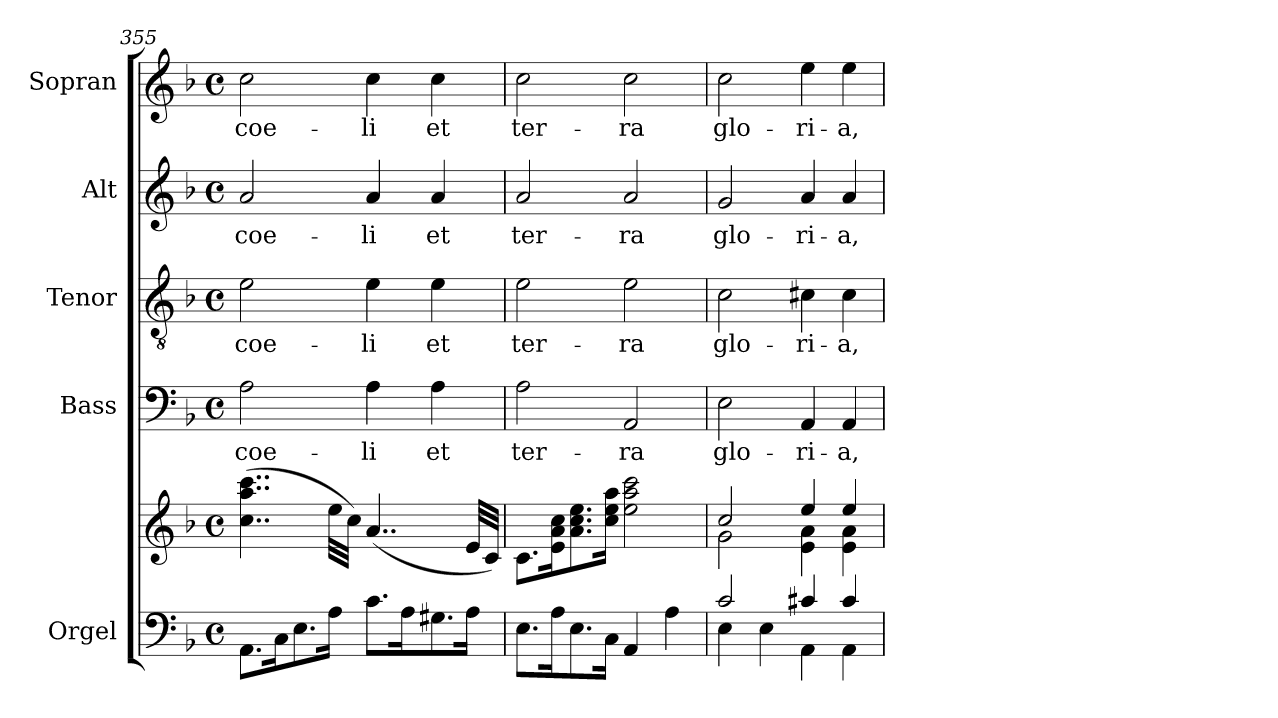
**kern	**kern	**kern	**text	**kern	**text	**kern	**text	**kern	**text
*part5	*part5	*part4	*part4	*part3	*part3	*part2	*part2	*part1	*part1
*staff6	*staff5	*staff4	*staff4	*staff3	*staff3	*staff2	*staff2	*staff1	*staff1
*I"Orgel	*	*I"Bass	*	*I"Tenor	*	*I"Alt	*	*I"Sopran	*
*I'Org.	*	*I'B.	*	*I'T.	*	*I'A.	*	*I'S.	*
*clefF4	*clefG2	*clefF4	*	*clefGv2	*	*clefG2	*	*clefG2	*
*k[b-]	*k[b-]	*k[b-]	*	*k[b-]	*	*k[b-]	*	*k[b-]	*
*F:	*F:	*F:	*	*F:	*	*F:	*	*F:	*
*M4/4	*M4/4	*M4/4	*	*M4/4	*	*M4/4	*	*M4/4	*
*met(c)	*met(c)	*met(c)	*	*met(c)	*	*met(c)	*	*met(c)	*
=355	=355	=355	=355	=355	=355	=355	=355	=355	=355
!	!	!	!LO:LY:b	!	!LO:LY:b	!	!LO:LY:b	!	!LO:LY:b
8.AA\L	(>4..cc\ 4..aa\ 4..ccc\	2A\	coe-	2e\	coe-	2a/	coe-	2cc\	coe-
16C\k	.	.	.	.	.	.	.	.	.
8.E\	.	.	.	.	.	.	.	.	.
16A\Jk	32ee\LLL	.	.	.	.	.	.	.	.
.	32cc\JJJ)	.	.	.	.	.	.	.	.
!	!	!	!LO:LY:b	!	!LO:LY:b	!	!LO:LY:b	!	!LO:LY:b
8.c\L	(<4..a/	4A\	-li	4e\	-li	4a/	-li	4cc\	-li
16A\k	.	.	.	.	.	.	.	.	.
!	!	!	!LO:LY:b	!	!LO:LY:b	!	!LO:LY:b	!	!LO:LY:b
8.G#X\	.	4A\	et	4e\	et	4a/	et	4cc\	et
16A\Jk	32e/LLL	.	.	.	.	.	.	.	.
.	32c/JJJ)	.	.	.	.	.	.	.	.
!!LO:PB:g=z
=356	=356	=356	=356	=356	=356	=356	=356	=356	=356
!	!	!	!LO:LY:b	!	!LO:LY:b	!	!LO:LY:b	!	!LO:LY:b
8.E\L	8.c\L	2A\	ter-	2e\	ter-	2a/	ter-	2cc\	ter-
16A\k	16e\ 16a\ 16cc\k	.	.	.	.	.	.	.	.
8.E\	8.a\ 8.cc\ 8.ee\	.	.	.	.	.	.	.	.
16C\Jk	16cc\ 16ee\ 16aa\Jk	.	.	.	.	.	.	.	.
!	!	!	!LO:LY:b	!	!LO:LY:b	!	!LO:LY:b	!	!LO:LY:b
4AA/	2ee\ 2aa\ 2ccc\	2AA/	-ra	2e\	-ra	2a/	-ra	2cc\	-ra
4A\	.	.	.	.	.	.	.	.	.
=357	=357	=357	=357	=357	=357	=357	=357	=357	=357
*^	*^	*	*	*	*	*	*	*	*
!	!	!	!	!	!LO:LY:b	!	!LO:LY:b	!	!LO:LY:b	!	!LO:LY:b
2c/	4E\	2cc/	2g\	2E\	glo-	2c\	glo-	2g/	glo-	2cc\	glo-
.	4E\	.	.	.	.	.	.	.	.	.	.
!	!	!	!	!	!LO:LY:b	!	!LO:LY:b	!	!LO:LY:b	!	!LO:LY:b
4c#X/	4AA\	4ee/	4e\ 4a\	4AA/	-ri-	4c#X\	-ri-	4a/	-ri-	4ee\	-ri-
!	!	!	!	!	!LO:LY:b	!	!LO:LY:b	!	!LO:LY:b	!	!LO:LY:b
4c#/	4AA\	4ee/	4e\ 4a\	4AA/	-a,	4c#\	-a,	4a/	-a,	4ee\	-a,
*v	*v	*	*	*	*	*	*	*	*	*	*
*	*v	*v	*	*	*	*	*	*	*	*
=	=	=	=	=	=	=	=	=	=
*-	*-	*-	*-	*-	*-	*-	*-	*-	*-
